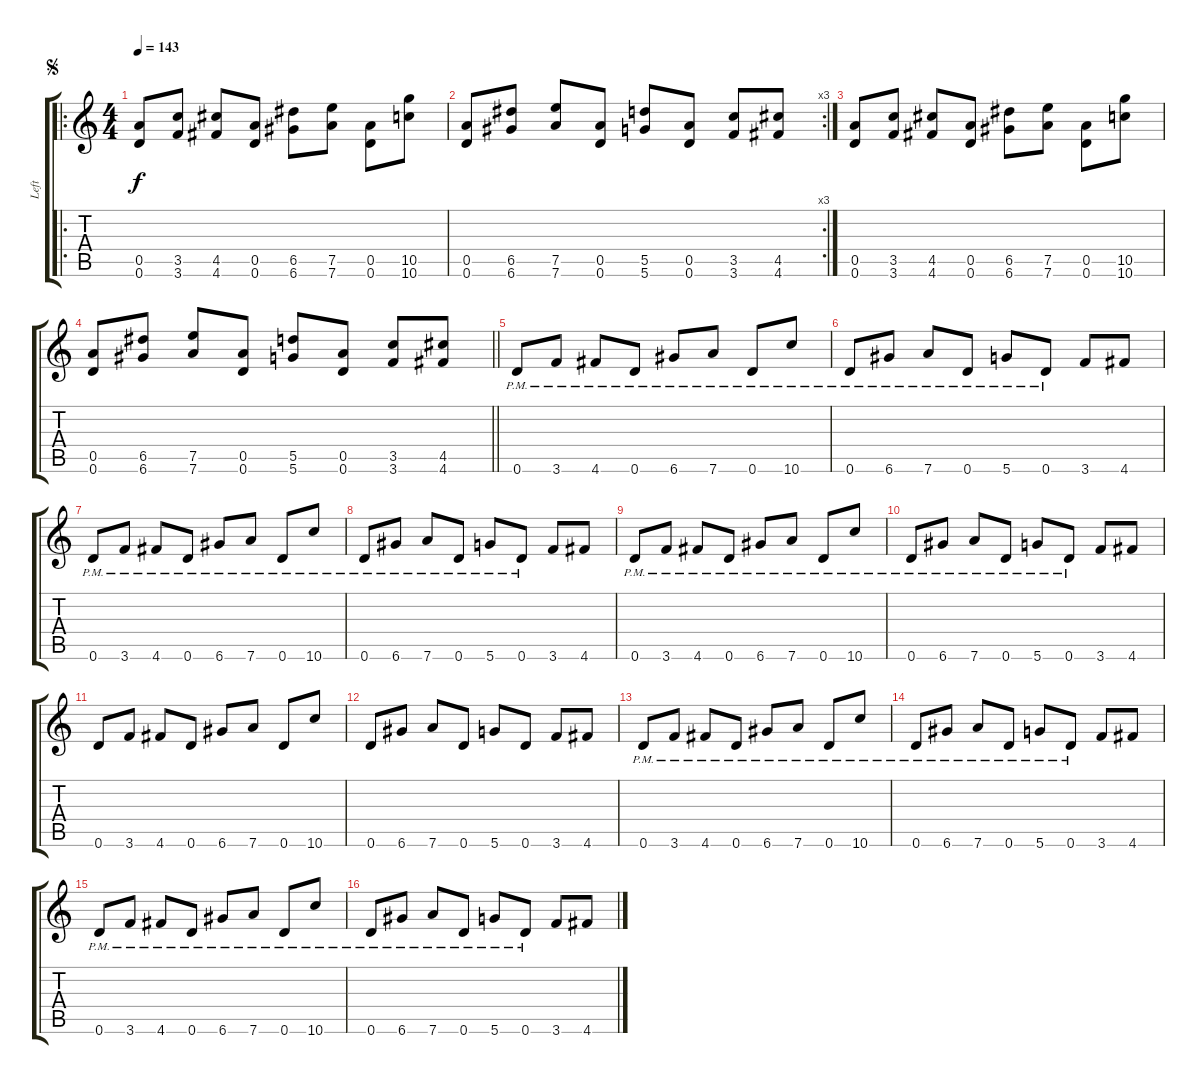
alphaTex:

\track ("Left" "Left") {instrument overdrivenguitar}
\staff {score tabs}
\tuning (E4 B3 G3 D3 A2 D2) {hide}
\ro
\ts (4 4)
\jump segno
\tempo 143
\clef g2
\ks c
(0.5 0.6).8{ot 8vb dy f} (3.5 3.6).8{ot 8vb} (4.5 4.6).8{ot 8vb} (0.5 0.6).8{ot 8vb} (6.5 6.6).8{ot 8vb} (7.5 7.6).8{ot 8vb} (0.5 0.6).8{ot 8vb} (10.5 10.6).8{ot 8vb} |
\rc 3
(0.5 0.6).8{ot 8vb} (6.5 6.6).8{ot 8vb} (7.5 7.6).8{ot 8vb} (0.5 0.6).8{ot 8vb} (5.5 5.6).8{ot 8vb} (0.5 0.6).8{ot 8vb} (3.5 3.6).8{ot 8vb} (4.5 4.6).8{ot 8vb} |
(0.5 0.6).8{ot 8vb} (3.5 3.6).8{ot 8vb} (4.5 4.6).8{ot 8vb} (0.5 0.6).8{ot 8vb} (6.5 6.6).8{ot 8vb} (7.5 7.6).8{ot 8vb} (0.5 0.6).8{ot 8vb} (10.5 10.6).8{ot 8vb} |
\barLineRight lightlight
(0.5 0.6).8{ot 8vb} (6.5 6.6).8{ot 8vb} (7.5 7.6).8{ot 8vb} (0.5 0.6).8{ot 8vb} (5.5 5.6).8{ot 8vb} (0.5 0.6).8{ot 8vb} (3.5 3.6).8{ot 8vb} (4.5 4.6).8{ot 8vb} |
0.6{pm}.8{ot 8vb} 3.6{pm}.8{ot 8vb} 4.6{pm}.8{ot 8vb} 0.6{pm}.8{ot 8vb} 6.6{pm}.8{ot 8vb} 7.6{pm}.8{ot 8vb} 0.6{pm}.8{ot 8vb} 10.6{pm}.8{ot 8vb} |
0.6{pm}.8{ot 8vb} 6.6{pm}.8{ot 8vb} 7.6{pm}.8{ot 8vb} 0.6{pm}.8{ot 8vb} 5.6{pm}.8{ot 8vb} 0.6{pm}.8{ot 8vb} 3.6.8{ot 8vb} 4.6.8{ot 8vb} |
0.6{pm}.8{ot 8vb} 3.6{pm}.8{ot 8vb} 4.6{pm}.8{ot 8vb} 0.6{pm}.8{ot 8vb} 6.6{pm}.8{ot 8vb} 7.6{pm}.8{ot 8vb} 0.6{pm}.8{ot 8vb} 10.6{pm}.8{ot 8vb} |
0.6{pm}.8{ot 8vb} 6.6{pm}.8{ot 8vb} 7.6{pm}.8{ot 8vb} 0.6{pm}.8{ot 8vb} 5.6{pm}.8{ot 8vb} 0.6{pm}.8{ot 8vb} 3.6.8{ot 8vb} 4.6.8{ot 8vb} |
0.6{pm}.8{ot 8vb} 3.6{pm}.8{ot 8vb} 4.6{pm}.8{ot 8vb} 0.6{pm}.8{ot 8vb} 6.6{pm}.8{ot 8vb} 7.6{pm}.8{ot 8vb} 0.6{pm}.8{ot 8vb} 10.6{pm}.8{ot 8vb} |
0.6{pm}.8{ot 8vb} 6.6{pm}.8{ot 8vb} 7.6{pm}.8{ot 8vb} 0.6{pm}.8{ot 8vb} 5.6{pm}.8{ot 8vb} 0.6{pm}.8{ot 8vb} 3.6.8{ot 8vb} 4.6.8{ot 8vb} |
0.6.8{ot 8vb} 3.6.8{ot 8vb} 4.6.8{ot 8vb} 0.6.8{ot 8vb} 6.6.8{ot 8vb} 7.6.8{ot 8vb} 0.6.8{ot 8vb} 10.6.8{ot 8vb} |
0.6.8{ot 8vb} 6.6.8{ot 8vb} 7.6.8{ot 8vb} 0.6.8{ot 8vb} 5.6.8{ot 8vb} 0.6.8{ot 8vb} 3.6.8{ot 8vb} 4.6.8{ot 8vb} |
0.6{pm}.8{ot 8vb} 3.6{pm}.8{ot 8vb} 4.6{pm}.8{ot 8vb} 0.6{pm}.8{ot 8vb} 6.6{pm}.8{ot 8vb} 7.6{pm}.8{ot 8vb} 0.6{pm}.8{ot 8vb} 10.6{pm}.8{ot 8vb} |
0.6{pm}.8{ot 8vb} 6.6{pm}.8{ot 8vb} 7.6{pm}.8{ot 8vb} 0.6{pm}.8{ot 8vb} 5.6{pm}.8{ot 8vb} 0.6{pm}.8{ot 8vb} 3.6.8{ot 8vb} 4.6.8{ot 8vb} |
0.6{pm}.8{ot 8vb} 3.6{pm}.8{ot 8vb} 4.6{pm}.8{ot 8vb} 0.6{pm}.8{ot 8vb} 6.6{pm}.8{ot 8vb} 7.6{pm}.8{ot 8vb} 0.6{pm}.8{ot 8vb} 10.6{pm}.8{ot 8vb} |
0.6{pm}.8{ot 8vb} 6.6{pm}.8{ot 8vb} 7.6{pm}.8{ot 8vb} 0.6{pm}.8{ot 8vb} 5.6{pm}.8{ot 8vb} 0.6{pm}.8{ot 8vb} 3.6.8{ot 8vb} 4.6.8{ot 8vb}
